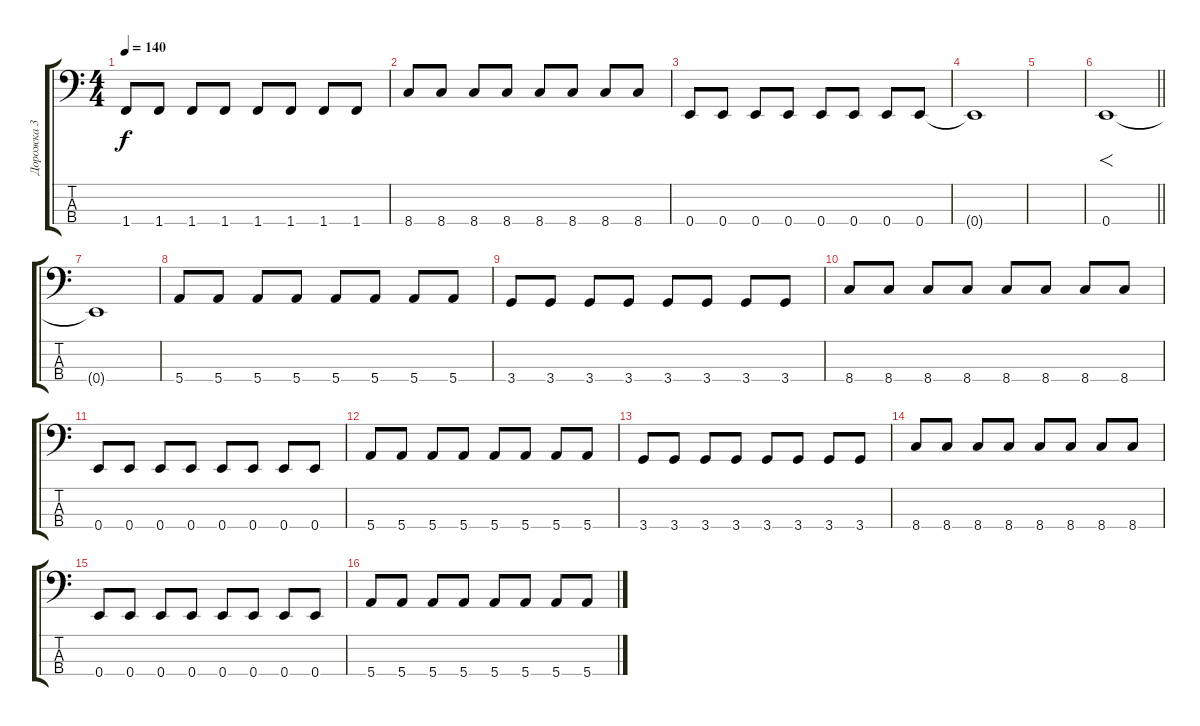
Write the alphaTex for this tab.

\track ("Дорожка 3" "Дорожка 3") {instrument electricbasspick}
\staff {score tabs}
\tuning (G2 D2 A1 E1) {hide}
\ts (4 4)
\tempo 140
\clef f4
\ks c
1.4.8{dy f} 1.4.8 1.4.8 1.4.8 1.4.8 1.4.8 1.4.8 1.4.8 |
8.4.8 8.4.8 8.4.8 8.4.8 8.4.8 8.4.8 8.4.8 8.4.8 |
0.4.8 0.4.8 0.4.8 0.4.8 0.4.8 0.4.8 0.4.8 0.4.8 |
0.4{t}.1 |
|
\barLineRight lightlight
0.4.1{f} |
0.4{t}.1 |
5.4.8 5.4.8 5.4.8 5.4.8 5.4.8 5.4.8 5.4.8 5.4.8 |
3.4.8 3.4.8 3.4.8 3.4.8 3.4.8 3.4.8 3.4.8 3.4.8 |
8.4.8 8.4.8 8.4.8 8.4.8 8.4.8 8.4.8 8.4.8 8.4.8 |
0.4.8 0.4.8 0.4.8 0.4.8 0.4.8 0.4.8 0.4.8 0.4.8 |
5.4.8 5.4.8 5.4.8 5.4.8 5.4.8 5.4.8 5.4.8 5.4.8 |
3.4.8 3.4.8 3.4.8 3.4.8 3.4.8 3.4.8 3.4.8 3.4.8 |
8.4.8 8.4.8 8.4.8 8.4.8 8.4.8 8.4.8 8.4.8 8.4.8 |
0.4.8 0.4.8 0.4.8 0.4.8 0.4.8 0.4.8 0.4.8 0.4.8 |
5.4.8 5.4.8 5.4.8 5.4.8 5.4.8 5.4.8 5.4.8 5.4.8
